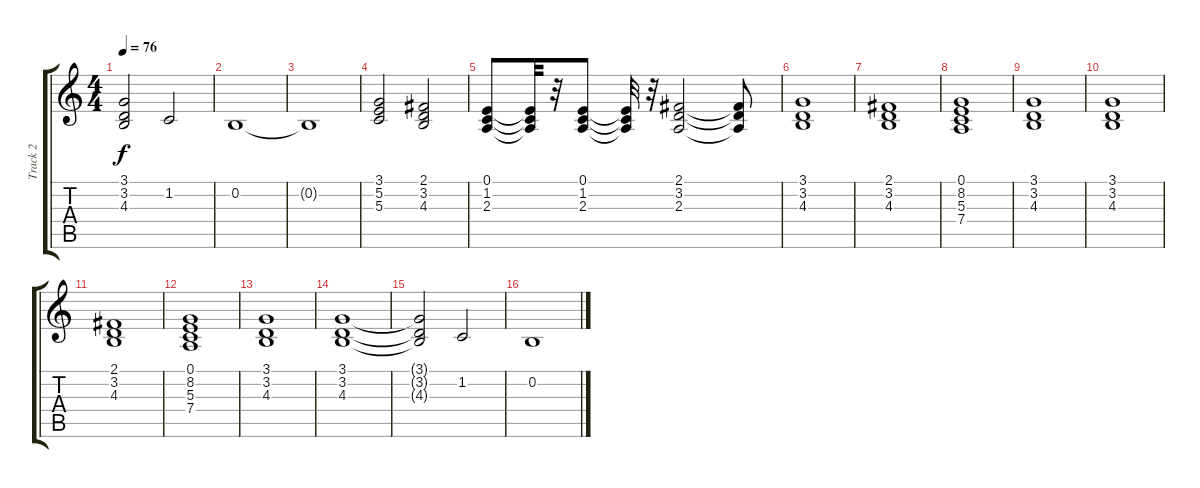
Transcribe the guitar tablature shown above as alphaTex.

\track ("Track 2" "Track 2") {instrument stringensemble2}
\staff {score tabs}
\tuning (E4 B3 G3 D3 A2 E2) {hide}
\ts (4 4)
\tempo 76
\clef g2
\ks c
(3.1{t} 3.2{t} 4.3{t}).2{dy f} 1.2.2 |
0.2.1 |
0.2{t}.1 |
(3.1 5.2 5.3).2 (2.1 3.2 4.3).2 |
(0.1 1.2 2.3).8 (0.1{t} 1.2{t} 2.3{t}).32 r.32 (0.1 1.2 2.3).8 (0.1{t} 1.2{t} 2.3{t}).32 r.32 (2.1 3.2 2.3).2 (2.1{t} 3.2{t} 2.3{t}).8 |
(3.1 3.2 4.3).1 |
(2.1 3.2 4.3).1 |
(0.1 8.2 5.3 7.4).1 |
(3.1 3.2 4.3).1 |
(3.1 3.2 4.3).1 |
(2.1 3.2 4.3).1 |
(0.1 8.2 5.3 7.4).1 |
(3.1 3.2 4.3).1 |
(3.1 3.2 4.3).1 |
(3.1{t} 3.2{t} 4.3{t}).2 1.2.2 |
0.2.1
